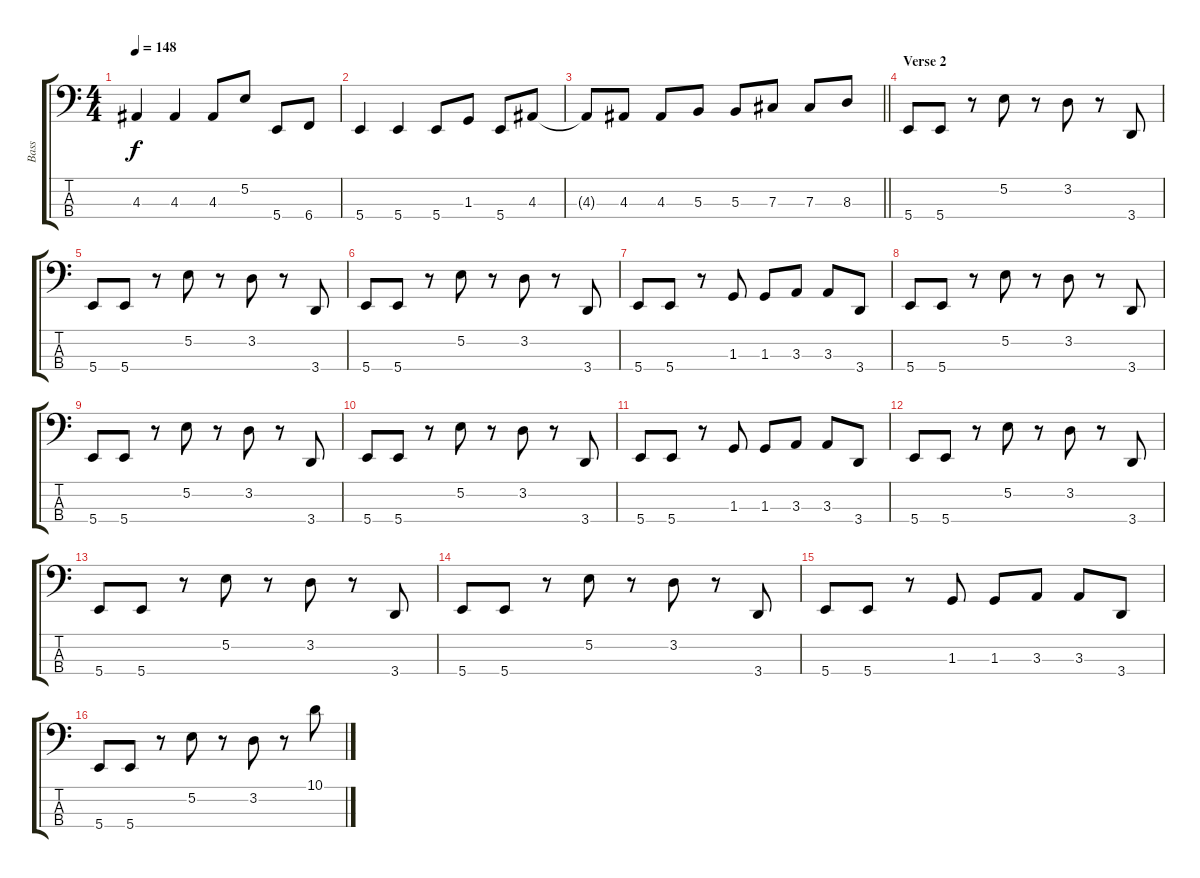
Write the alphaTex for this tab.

\track ("Bass" "Bass") {instrument electricbassfinger}
\staff {score tabs}
\tuning (E2 B1 Gb1 B0) {hide}
\ts (4 4)
\tempo 148
\clef f4
\ks c
4.3{t}.4{dy f} 4.3.4 4.3.8 5.2.8 5.4.8 6.4.8 |
5.4.4 5.4.4 5.4.8 1.3.8 5.4.8 4.3.8 |
\barLineRight lightlight
4.3{t}.8 4.3.8 4.3.8 5.3.8 5.3.8 7.3.8 7.3.8 8.3.8 |
\section ("" "Verse 2")
5.4.8 5.4.8 r.8 5.2.8 r.8 3.2.8 r.8 3.4.8 |
5.4.8 5.4.8 r.8 5.2.8 r.8 3.2.8 r.8 3.4.8 |
5.4.8 5.4.8 r.8 5.2.8 r.8 3.2.8 r.8 3.4.8 |
5.4.8 5.4.8 r.8 1.3.8 1.3.8 3.3.8 3.3.8 3.4.8 |
5.4.8 5.4.8 r.8 5.2.8 r.8 3.2.8 r.8 3.4.8 |
5.4.8 5.4.8 r.8 5.2.8 r.8 3.2.8 r.8 3.4.8 |
5.4.8 5.4.8 r.8 5.2.8 r.8 3.2.8 r.8 3.4.8 |
5.4.8 5.4.8 r.8 1.3.8 1.3.8 3.3.8 3.3.8 3.4.8 |
5.4.8 5.4.8 r.8 5.2.8 r.8 3.2.8 r.8 3.4.8 |
5.4.8 5.4.8 r.8 5.2.8 r.8 3.2.8 r.8 3.4.8 |
5.4.8 5.4.8 r.8 5.2.8 r.8 3.2.8 r.8 3.4.8 |
5.4.8 5.4.8 r.8 1.3.8 1.3.8 3.3.8 3.3.8 3.4.8 |
5.4.8 5.4.8 r.8 5.2.8 r.8 3.2.8 r.8 10.1.8
